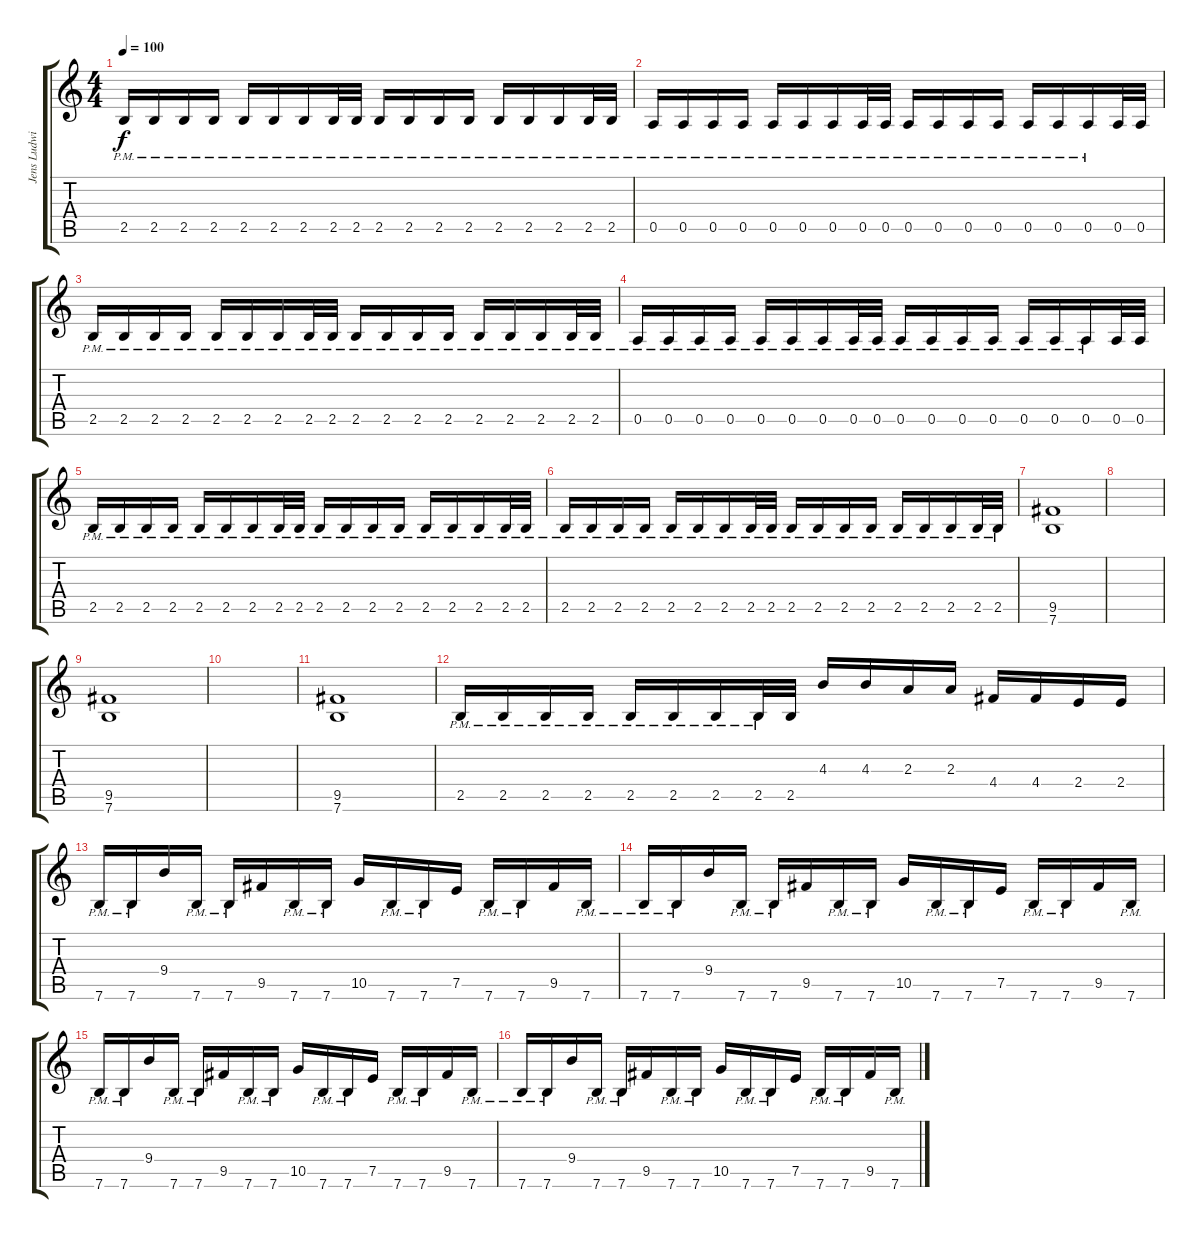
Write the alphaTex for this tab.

\track ("Jens Ludwig" "Jens Ludwi") {instrument overdrivenguitar}
\staff {score tabs}
\tuning (E4 B3 G3 D3 A2 E2) {hide}
\ts (4 4)
\tempo 100
\clef g2
\ks c
2.5{pm}.16{dy f} 2.5{pm}.16 2.5{pm}.16 2.5{pm}.16 2.5{pm}.16 2.5{pm}.16 2.5{pm}.16 2.5{pm}.32 2.5{pm}.32 2.5{pm}.16 2.5{pm}.16 2.5{pm}.16 2.5{pm}.16 2.5{pm}.16 2.5{pm}.16 2.5{pm}.16 2.5{pm}.32 2.5{pm}.32 |
0.5{pm}.16 0.5{pm}.16 0.5{pm}.16 0.5{pm}.16 0.5{pm}.16 0.5{pm}.16 0.5{pm}.16 0.5{pm}.32 0.5{pm}.32 0.5{pm}.16 0.5{pm}.16 0.5{pm}.16 0.5{pm}.16 0.5{pm}.16 0.5{pm}.16 0.5{pm}.16 0.5.32 0.5.32 |
2.5{pm}.16 2.5{pm}.16 2.5{pm}.16 2.5{pm}.16 2.5{pm}.16 2.5{pm}.16 2.5{pm}.16 2.5{pm}.32 2.5{pm}.32 2.5{pm}.16 2.5{pm}.16 2.5{pm}.16 2.5{pm}.16 2.5{pm}.16 2.5{pm}.16 2.5{pm}.16 2.5{pm}.32 2.5{pm}.32 |
0.5{pm}.16 0.5{pm}.16 0.5{pm}.16 0.5{pm}.16 0.5{pm}.16 0.5{pm}.16 0.5{pm}.16 0.5{pm}.32 0.5{pm}.32 0.5{pm}.16 0.5{pm}.16 0.5{pm}.16 0.5{pm}.16 0.5{pm}.16 0.5{pm}.16 0.5{pm}.16 0.5.32 0.5.32 |
2.5{pm}.16 2.5{pm}.16 2.5{pm}.16 2.5{pm}.16 2.5{pm}.16 2.5{pm}.16 2.5{pm}.16 2.5{pm}.32 2.5{pm}.32 2.5{pm}.16 2.5{pm}.16 2.5{pm}.16 2.5{pm}.16 2.5{pm}.16 2.5{pm}.16 2.5{pm}.16 2.5{pm}.32 2.5{pm}.32 |
2.5{pm}.16 2.5{pm}.16 2.5{pm}.16 2.5{pm}.16 2.5{pm}.16 2.5{pm}.16 2.5{pm}.16 2.5{pm}.32 2.5{pm}.32 2.5{pm}.16 2.5{pm}.16 2.5{pm}.16 2.5{pm}.16 2.5{pm}.16 2.5{pm}.16 2.5{pm}.16 2.5{pm}.32 2.5{pm}.32 |
(9.5 7.6).1 |
|
(9.5 7.6).1 |
|
(9.5 7.6).1 |
2.5{pm}.16 2.5{pm}.16 2.5{pm}.16 2.5{pm}.16 2.5{pm}.16 2.5{pm}.16 2.5{pm}.16 2.5{pm}.32 2.5.32 4.3.16 4.3.16 2.3.16 2.3.16 4.4.16 4.4.16 2.4.16 2.4.16 |
7.6{pm}.16 7.6{pm}.16 9.4.16 7.6{pm}.16 7.6{pm}.16 9.5.16 7.6{pm}.16 7.6{pm}.16 10.5.16 7.6{pm}.16 7.6{pm}.16 7.5.16 7.6{pm}.16 7.6{pm}.16 9.5.16 7.6{pm}.16 |
7.6{pm}.16 7.6{pm}.16 9.4.16 7.6{pm}.16 7.6{pm}.16 9.5.16 7.6{pm}.16 7.6{pm}.16 10.5.16 7.6{pm}.16 7.6{pm}.16 7.5.16 7.6{pm}.16 7.6{pm}.16 9.5.16 7.6{pm}.16 |
7.6{pm}.16 7.6{pm}.16 9.4.16 7.6{pm}.16 7.6{pm}.16 9.5.16 7.6{pm}.16 7.6{pm}.16 10.5.16 7.6{pm}.16 7.6{pm}.16 7.5.16 7.6{pm}.16 7.6{pm}.16 9.5.16 7.6{pm}.16 |
7.6{pm}.16 7.6{pm}.16 9.4.16 7.6{pm}.16 7.6{pm}.16 9.5.16 7.6{pm}.16 7.6{pm}.16 10.5.16 7.6{pm}.16 7.6{pm}.16 7.5.16 7.6{pm}.16 7.6{pm}.16 9.5.16 7.6{pm}.16
